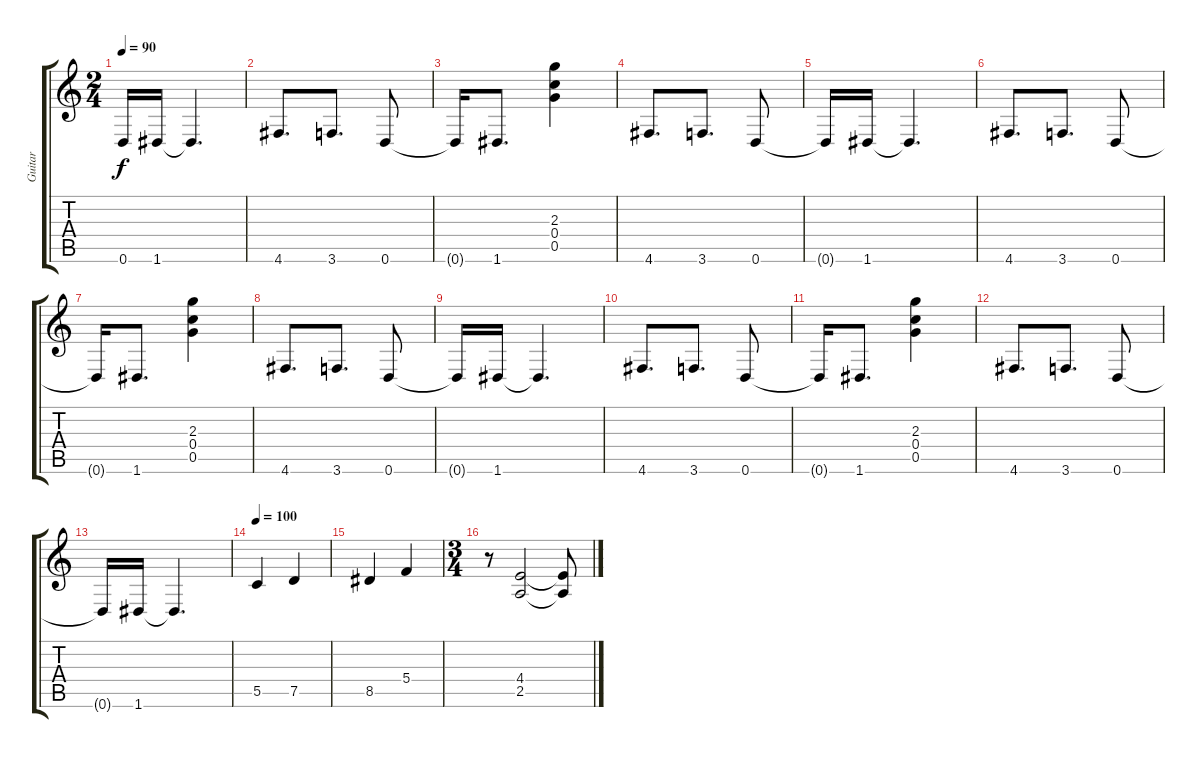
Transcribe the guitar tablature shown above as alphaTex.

\track ("Guitar" "Guitar") {instrument distortionguitar}
\staff {score tabs}
\tuning (D4 A3 F3 C3 G2 D2) {hide}
\ts (2 4)
\tempo 90
\clef g2
\ks c
0.6{t}.16{dy f} 1.6.16 1.6{t}.4{d} |
4.6.8{d} 3.6.8{d} 0.6.8 |
0.6{t}.16 1.6.8{d} (2.3 0.4 0.5).4{ot 8vb} |
4.6.8{d} 3.6.8{d} 0.6.8 |
0.6{t}.16 1.6.16 1.6{t}.4{d} |
4.6.8{d} 3.6.8{d} 0.6.8 |
0.6{t}.16 1.6.8{d} (2.3 0.4 0.5).4{ot 8vb} |
4.6.8{d} 3.6.8{d} 0.6.8 |
0.6{t}.16 1.6.16 1.6{t}.4{d} |
4.6.8{d} 3.6.8{d} 0.6.8 |
0.6{t}.16 1.6.8{d} (2.3 0.4 0.5).4{ot 8vb} |
4.6.8{d} 3.6.8{d} 0.6.8 |
0.6{t}.16 1.6.16 1.6{t}.4{d} |
\tempo 100
5.5.4 7.5.4 |
8.5.4 5.4.4 |
\ts (3 4)
r.8 (4.4 2.5).2 (4.4{t} 2.5{t}).8
